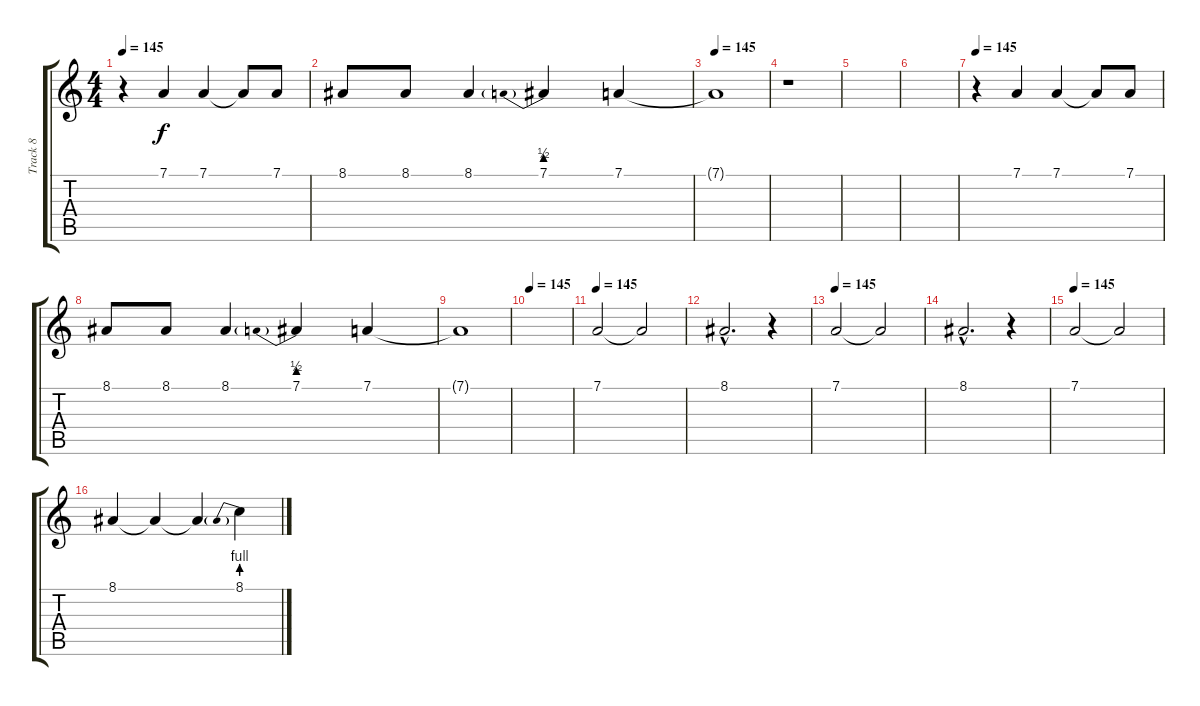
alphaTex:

\track ("Track 8" "Track 8") {instrument choiraahs}
\staff {score tabs}
\tuning (D4 A3 F3 C3 G2 D2) {hide}
\ts (4 4)
\tempo 145
\clef g2
\ks c
r.4{dy f} 7.1.4 7.1.4 7.1{t}.8 7.1.8 |
8.1.8 8.1.8 8.1.4 7.1{be (prebend 0 2 60 2)}.4 7.1.4 |
\tempo 145
7.1{t}.1 |
r.1 |
|
|
\tempo 145
r.4 7.1.4 7.1.4 7.1{t}.8 7.1.8 |
8.1.8 8.1.8 8.1.4 7.1{be (prebend 0 2 60 2)}.4 7.1.4 |
7.1{t}.1 |
\tempo 145
|
\tempo 145
7.1.2 7.1{t}.2 |
8.1{hac}.2{d} r.4 |
\tempo 145
7.1.2 7.1{t}.2 |
8.1{hac}.2{d} r.4 |
\tempo 145
7.1.2 7.1{t}.2 |
8.1.4 8.1{t}.4 8.1{t}.4 8.1{be (prebend 0 4 60 4)}.4
